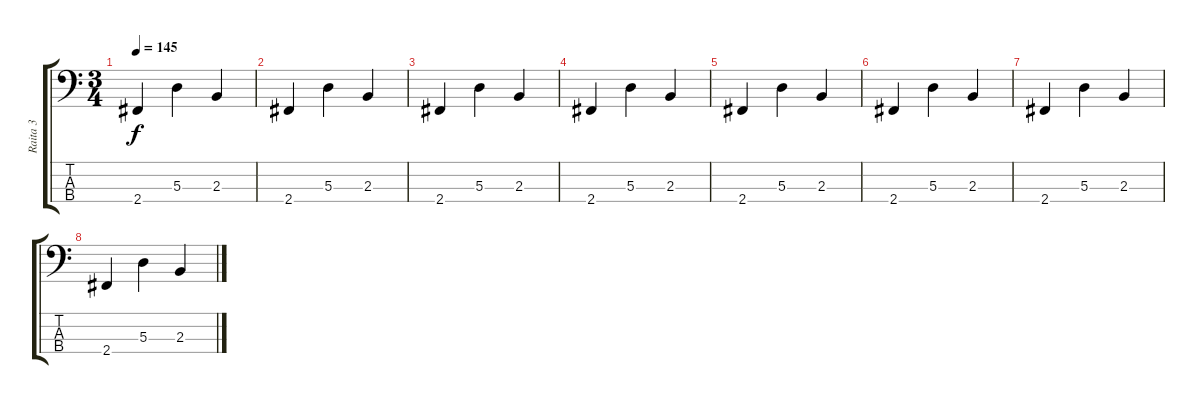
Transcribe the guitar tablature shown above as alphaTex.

\track ("Raita 3" "Raita 3") {instrument acousticguitarnylon}
\staff {score tabs}
\tuning (G2 D2 A1 E1) {hide}
\ts (3 4)
\tempo 145
\clef f4
\ks c
2.4.4{dy f} 5.3.4 2.3.4 |
2.4.4 5.3.4 2.3.4 |
2.4.4 5.3.4 2.3.4 |
2.4.4 5.3.4 2.3.4 |
2.4.4 5.3.4 2.3.4 |
2.4.4 5.3.4 2.3.4 |
2.4.4 5.3.4 2.3.4 |
2.4.4 5.3.4 2.3.4
